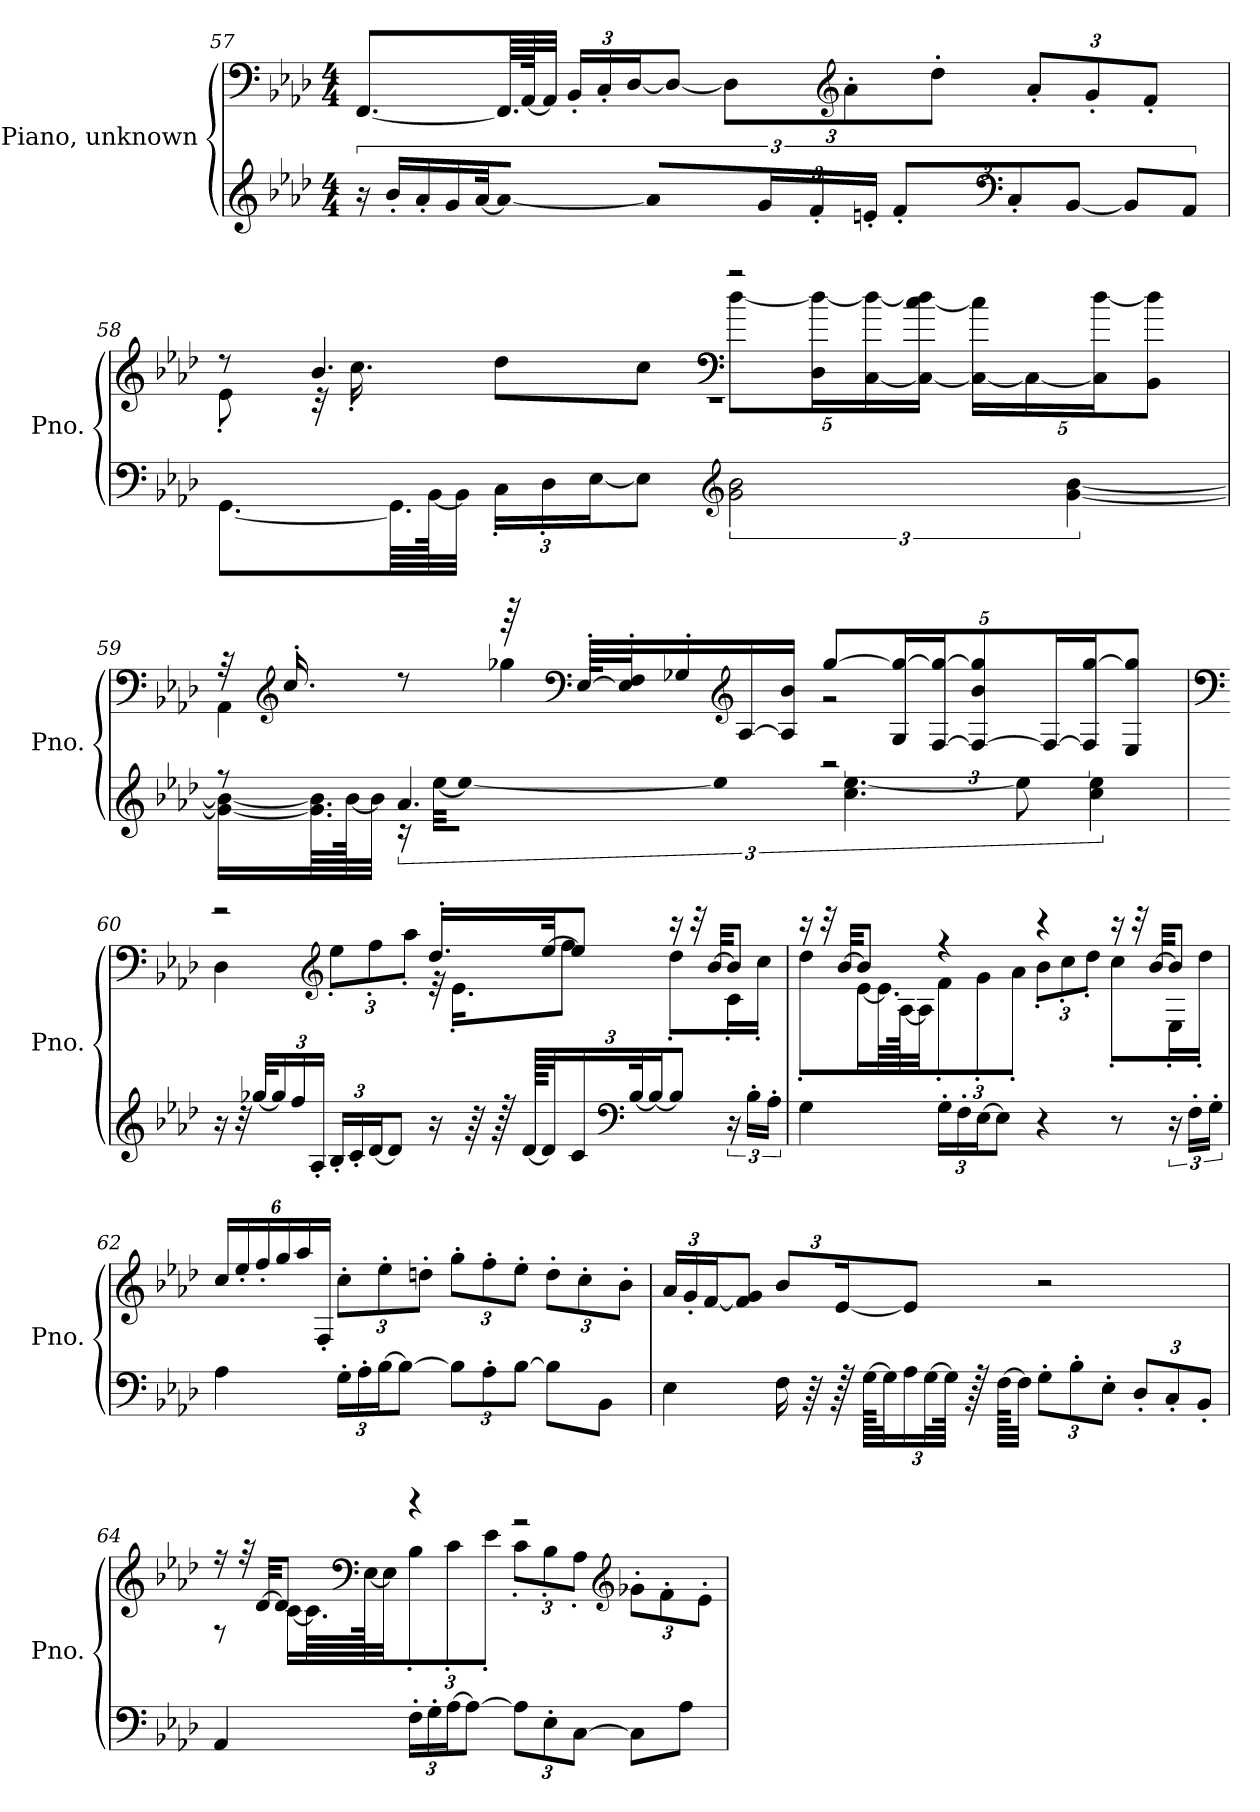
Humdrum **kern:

**kern	**kern
*part1	*part1
*staff2	*staff1
*I"Piano, unknown	*
*I'Pno.	*
!!LO:LB:g=z
*clefG2	*clefF4
*k[b-e-a-d-]	*k[b-e-a-d-]
*M4/4	*M4/4
=57	=57
24r	[8.FF/L
24b-'/LL	.
24a-'/	.
*Xbrackettup	*
24g/	.
[48a-/K	.
16a-/JJ_	64.FF/LLL]
.	[128AA-/JK
.	32AA-/JJJ]
*	*Xbrackettup
8a-/L]	24BB-'/LL
.	24C'/
.	[24D-/J
24g/L	8D-/J_
24f'/	.
24en'/JJ	.
12f'/L	12D-\L]
*clefF4	*clefG2
12C'/	12a-'\
[12BB-/J	12dd-'\J
8BB-/L]	12a-'/L
.	12g'/
8AA-/J	.
.	12f'/J
!!LO:LB:g=z
=58	=58
*^	*^
1r	[8.GG\L	8r	8e-'\
.	.	4.b-/	32r
.	.	.	16.cc'\
.	64.GG\LLL]	.	.
.	[128BB-\JK	.	.
.	32BB-\JJJ]	.	.
.	24C'\LL	.	8dd-\L
.	24D-'\	.	.
.	[24E-\J	.	.
.	8E-\J]	.	8cc\J
*clefG2	*	*clefF4	*
*	*brackettup	*	*
.	3g\ 3b-\	2r	[10dd-\L
.	.	.	20D-\ 20dd-\_L
.	.	.	[20C\ 20dd-\_
.	.	.	20C\_ [20cc\ 20dd-\]JJ
.	.	.	20C\_ 20cc\]LL
.	.	.	20C\_
.	[6g\ [6b-\	.	.
.	.	.	20C\] [20dd-\J
.	.	.	10BB-\ 10dd-\]J
!!LO:PB:g=z	!!
=59	=59	=59	=59
8r	16g\_ 16b-\_LL	32r	4AA-\
*	*	*clefG2	*
.	.	16.cc'/	.
.	64.g\] 64.b-\]LL	.	.
.	[128b-\JK	.	.
.	32b-\JJJ]	.	.
4.a-/	24r	8r	.
.	[48ee-\KLL	.	.
.	16ee-\JJ_	.	.
.	4ee-\]	64r	4gg-X\
*	*	*clefF4	*
.	.	[64E-'/KLLL	.
.	.	32E-/]' 32F/'J	.
.	.	16G-X'/	.
*	*	*clefG2	*
.	.	[16A-/	.
.	.	16A-/] 16b-/JJ	.
2r	6.cc\ [6.ee-\	[10gg-/L	2r
.	.	20G-/ 20gg-/_L	.
.	.	[20F/ 20gg-/_J	.
.	.	10F/_ 10b-/ 10gg-/]	.
.	12ee-\]	.	.
.	.	20F/L_	.
.	6cc\ 6ee-\	.	.
.	.	20F/] [20gg-/J	.
.	.	10E-/ 10gg-/]J	.
*v	*v	*	*
!!LO:LB:g=z	!!
=60	=60	=60
*	*clefF4	*
16r	2r	4D-\
32r	.	.
[32gg-X/KLL	.	.
*Xbrackettup	*	*
24gg-/]	.	.
24ff/	.	.
24A-'/JJ	.	.
*	*clefG2	*
24B-'/LL	.	12ee-'\L
24c'/	.	.
[24d-/J	.	12ff'\
8d-/J]	.	.
.	.	12aa-'\J
16r	16.dd-'/LL	32r
.	.	16.e-'\KL
64r	.	.
128r	.	.
[128d-/KKLLL	.	.
32d-/J]	[32ee-/JK	.
24c/	8ee-/J]	8ff\J
*clefF4	*	*
[48B-/K	.	.
16B-/J_	.	.
8B-/J]	16r	8dd-'\L
.	32r	.
.	[32b-/KKL	.
*brackettup	*	*
24r	8b-/J]	16c'\L
24B-'\LL	.	.
.	.	16cc'\JJ
24A-'\JJ	.	.
!!LO:LB:g=z	!!
=61	=61	=61
4G\	16r	8dd-'\L
.	32r	.
.	[32b-/KKL	.
.	8b-/J]	[16e-\L
.	.	64.e-\LL]
.	.	[128A-\JK
.	.	32A-\JJ]
*Xbrackettup	*	*
24G'\LL	4r	12f'\
24F'\	.	.
[24E-\J	.	12g'\
8E-\J]	.	.
.	.	12a-'\J
4r	4r	12b-'\L
.	.	12cc'\
.	.	12dd-'\J
8r	16r	8cc'\L
.	32r	.
.	[32b-/KKL	.
*brackettup	*	*
24r	8b-/J]	16E-'\L
24F'\LL	.	.
.	.	16dd-'\JJ
24G'\JJ	.	.
*	*v	*v
=62	=62
4A-\	24cc/LL
.	24ee-'/
.	24ff'/
.	24gg/
.	24aa-/
.	24F'/JJ
*Xbrackettup	*
24G'\LL	12cc'\L
24A-'\	.
[24B-\J	12ee-'\
8B-\J_	.
.	12ddn'\J
12B-\L]	12gg'\L
12A-'\	12ff'\
[12B-\J	12ee-'\J
8B-\L]	12dd'\L
.	12cc'\
8BB-\J	.
.	12b-'\J
!!LO:LB:g=z
=63	=63
4E-\	24a-/LL
.	24g'/
.	[24f/J
.	8f/] 8g/J
16F\	12b-/L
64r	.
128r	.
.	[24e-/K
[128G\KKLLL	.
32G\J]	.
24A-\	8e-/J]
[48G\L	.
64G\JJJk]	.
128r	.
[128F\KKLLL	.
32F\JJJ]	.
12G'\L	2r
12B-'\	.
12E-'\J	.
12D-'/L	.
12C'/	.
12BB-'/J	.
!!LO:LB:g=z
=64	=64
*	*^
4AA-/	16r	8r
.	32r	.
.	[32d-/KKL	.
.	8d-/J]	[16c\LL
.	.	64.c\LL]
*	*clefF4	*
.	.	[128E-\JK
.	.	32E-\JJ]
24F'\LL	4r	12B-'\
24G'\	.	.
[24A-\J	.	12c'\
8A-\J_	.	.
.	.	12e-'\J
12A-\L]	2r	12c'\L
12E-'\	.	12B-'\
[12C\J	.	12A-'\J
*	*clefG2	*
8C\L]	.	12g-X'\L
.	.	12f'\
8A-\J	.	.
.	.	12e-'\J
*	*v	*v
=	=
*-	*-
